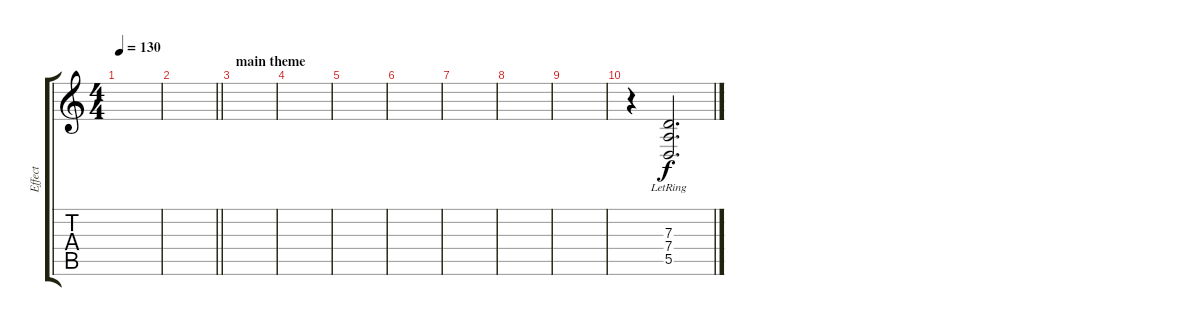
\track ("Effect" "Effect") {instrument reversecymbal}
\staff {score tabs}
\tuning (E4 B3 G3 D3 A2 E2) {hide}
\ts (4 4)
\tempo 130
\clef g2
\ks c
|
\barLineRight lightlight
|
\section ("" "main theme")
|
|
|
|
|
|
|
r.4 (7.3{lr} 7.4 5.5).2{d}
